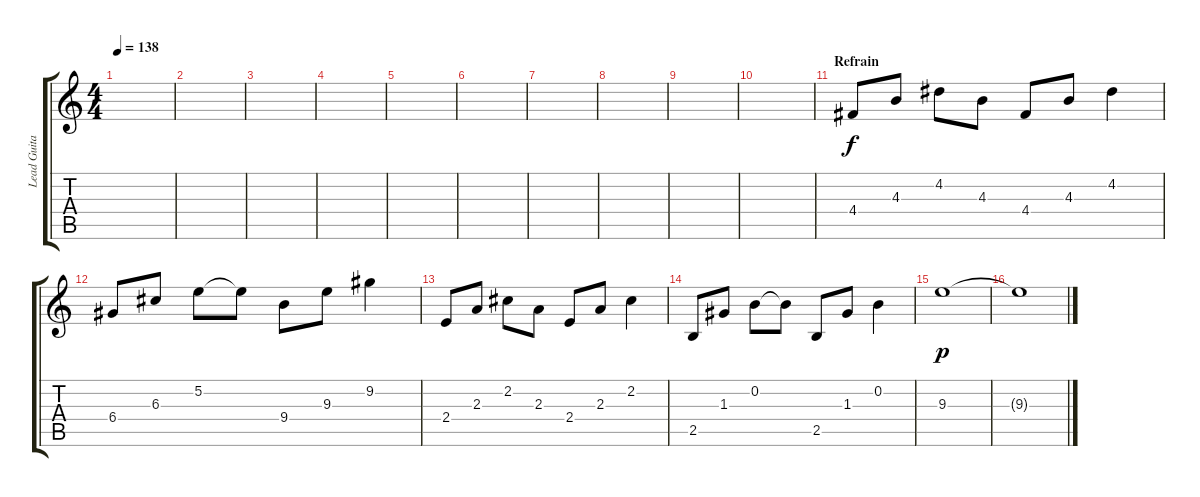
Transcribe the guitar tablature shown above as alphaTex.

\track ("Lead Guitarist" "Lead Guita") {instrument distortionguitar}
\staff {score tabs}
\tuning (E4 B3 G3 D3 A2 E2) {hide}
\ts (4 4)
\tempo 138
\clef g2
\ks c
|
|
|
|
|
|
|
|
|
|
\section ("" "Refrain")
4.4.8 4.3.8 4.2.8 4.3.8 4.4.8 4.3.8 4.2.4 |
6.4.8 6.3.8 5.2.8 5.2{t}.8 9.4.8 9.3.8 9.2.4 |
2.4.8 2.3.8 2.2.8 2.3.8 2.4.8 2.3.8 2.2.4 |
2.5.8 1.3.8 0.2.8 0.2{t}.8 2.5.8 1.3.8 0.2.4 |
9.3.1{dy p} |
9.3{t}.1
